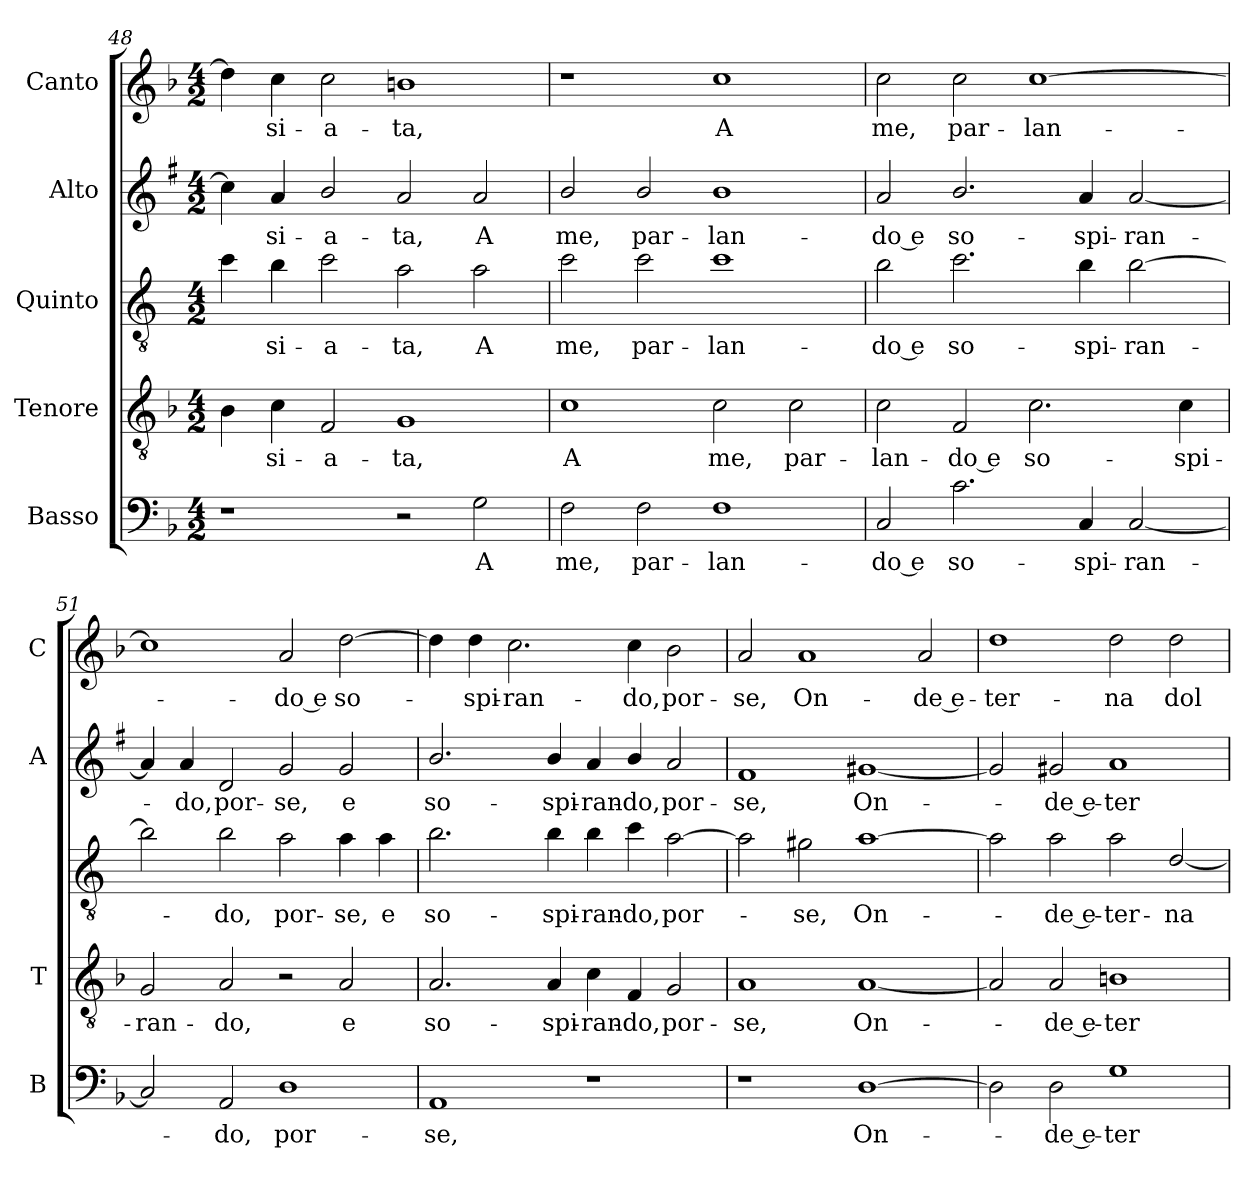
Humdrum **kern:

**kern	**text	**kern	**text	**kern	**text	**kern	**text	**kern	**text
*part5	*part5	*part4	*part4	*part3	*part3	*part2	*part2	*part1	*part1
*staff5	*staff5	*staff4	*staff4	*staff3	*staff3	*staff2	*staff2	*staff1	*staff1
*I"Basso	*	*I"Tenore	*	*I"Quinto	*	*I"Alto	*	*I"Canto	*
*I'B	*	*I'T	*	*	*	*I'A	*	*I'C	*
*clefF4	*	*clefGv2	*	*clefGv2	*	*clefG2	*	*clefG2	*
*	*	*	*	*ITrd4c7	*	*ITrd1c2	*	*	*
*k[b-]	*	*k[b-]	*	*k[b-]	*	*k[b-]	*	*k[b-]	*
*F:	*	*F:	*	*F:	*	*F:	*	*F:	*
*M4/2	*	*M4/2	*	*M4/2	*	*M4/2	*	*M4/2	*
=48	=48	=48	=48	=48	=48	=48	=48	=48	=48
1r	.	4B-\	.	4f\	.	4b-\]	.	4dd\]	.
!	!	!	!LO:LY:b	!	!LO:LY:b	!	!LO:LY:b	!	!LO:LY:b
.	.	4c\	-si-	4e\	-si-	4g/	-si-	4cc\	-si-
!	!	!	!LO:LY:b	!	!LO:LY:b	!	!LO:LY:b	!	!LO:LY:b
.	.	2F/	-a-	2f\	-a-	2a/	-a-	2cc\	-a-
!	!	!	!LO:LY:b	!	!LO:LY:b	!	!LO:LY:b	!	!LO:LY:b
2r	.	1G	-ta,	2d\	-ta,	2g/	-ta,	1bn	-ta,
!	!LO:LY:b	!	!	!	!LO:LY:b	!	!LO:LY:b	!	!
2G\	A	.	.	2d\	A	2g/	A	.	.
=49	=49	=49	=49	=49	=49	=49	=49	=49	=49
!	!LO:LY:b	!	!LO:LY:b	!	!LO:LY:b	!	!LO:LY:b	!	!
2F\	me,	1c	A	2f\	me,	2a/	me,	1r	.
!	!LO:LY:b	!	!	!	!LO:LY:b	!	!LO:LY:b	!	!
2F\	par-	.	.	2f\	par-	2a/	par-	.	.
!	!LO:LY:b	!	!LO:LY:b	!	!LO:LY:b	!	!LO:LY:b	!	!LO:LY:b
1F	-lan-	2c\	me,	1f	-lan-	1a	-lan-	1cc	A
!	!	!	!LO:LY:b	!	!	!	!	!	!
.	.	2c\	par-	.	.	.	.	.	.
!!LO:LB:g=z
=50	=50	=50	=50	=50	=50	=50	=50	=50	=50
!	!LO:LY:b	!	!LO:LY:b	!	!LO:LY:b	!	!LO:LY:b	!	!LO:LY:b
2C/	-do e	2c\	-lan-	2e\	-do e	2g/	-do e	2cc\	me,
!	!LO:LY:b	!	!LO:LY:b	!	!LO:LY:b	!	!LO:LY:b	!	!LO:LY:b
2.c\	so-	2F/	-do e	2.f\	so-	2.a/	so-	2cc\	par-
!	!	!	!LO:LY:b	!	!	!	!	!	!LO:LY:b
.	.	2.c\	so-	.	.	.	.	[1cc	-lan-
!	!LO:LY:b	!	!	!	!LO:LY:b	!	!LO:LY:b	!	!
4C/	-spi-	.	.	4e\	-spi-	4g/	-spi-	.	.
!	!LO:LY:b	!	!	!	!LO:LY:b	!	!LO:LY:b	!	!
[2C/	-ran-	.	.	[2e\	-ran-	[2g/	-ran-	.	.
!	!	!	!LO:LY:b	!	!	!	!	!	!
.	.	4c\	-spi-	.	.	.	.	.	.
=51	=51	=51	=51	=51	=51	=51	=51	=51	=51
!	!	!	!LO:LY:b	!	!	!	!	!	!
2C/]	.	2G/	-ran-	2e\]	.	4g/]	.	1cc]	.
!	!	!	!	!	!	!	!LO:LY:b	!	!
.	.	.	.	.	.	4g/	-do,	.	.
!	!LO:LY:b	!	!LO:LY:b	!	!LO:LY:b	!	!LO:LY:b	!	!
2AA/	-do,	2A/	-do,	2e\	-do,	2c/	por-	.	.
!	!LO:LY:b	!	!	!	!LO:LY:b	!	!LO:LY:b	!	!LO:LY:b
1D	por-	2r	.	2d\	por-	2f/	-se,	2a/	-do e
!	!	!	!LO:LY:b	!	!LO:LY:b	!	!LO:LY:b	!	!LO:LY:b
.	.	2A/	e	4d\	-se,	2f/	e	[2dd\	so-
!	!	!	!	!	!LO:LY:b	!	!	!	!
.	.	.	.	4d\	e	.	.	.	.
=52	=52	=52	=52	=52	=52	=52	=52	=52	=52
!	!LO:LY:b	!	!LO:LY:b	!	!LO:LY:b	!	!LO:LY:b	!	!
1AA	-se,	2.A/	so-	2.e\	so-	2.a/	so-	4dd\]	.
!	!	!	!	!	!	!	!	!	!LO:LY:b
.	.	.	.	.	.	.	.	4dd\	-spi-
!	!	!	!	!	!	!	!	!	!LO:LY:b
.	.	.	.	.	.	.	.	2.cc\	-ran-
!	!	!	!LO:LY:b	!	!LO:LY:b	!	!LO:LY:b	!	!
.	.	4A/	-spi-	4e\	-spi-	4a/	-spi-	.	.
!	!	!	!LO:LY:b	!	!LO:LY:b	!	!LO:LY:b	!	!
1r	.	4c\	-ran-	4e\	-ran-	4g/	-ran-	.	.
!	!	!	!LO:LY:b	!	!LO:LY:b	!	!LO:LY:b	!	!LO:LY:b
.	.	4F/	-do,	4f\	-do,	4a/	-do,	4cc\	-do,
!	!	!	!LO:LY:b	!	!LO:LY:b	!	!LO:LY:b	!	!LO:LY:b
.	.	2G/	por-	[2d\	por-	2g/	por-	2b-\	por-
=53	=53	=53	=53	=53	=53	=53	=53	=53	=53
!	!	!	!LO:LY:b	!	!	!	!LO:LY:b	!	!LO:LY:b
1r	.	1A	-se,	2d\]	.	1e	-se,	2a/	-se,
!	!	!	!	!	!LO:LY:b	!	!	!	!LO:LY:b
.	.	.	.	2c#X\	-se,	.	.	1a	On-
!	!LO:LY:b	!	!LO:LY:b	!	!LO:LY:b	!	!LO:LY:b	!	!
[1D	On-	[1A	On-	[1d	On-	[1f#X	On-	.	.
!	!	!	!	!	!	!	!	!	!LO:LY:b
.	.	.	.	.	.	.	.	2a/	-de e-
=54	=54	=54	=54	=54	=54	=54	=54	=54	=54
!	!	!	!	!	!	!	!	!	!LO:LY:b
2D\]	.	2A/]	.	2d\]	.	2f#/]	.	1dd	-ter-
!	!LO:LY:b	!	!LO:LY:b	!	!LO:LY:b	!	!LO:LY:b	!	!
2D\	-de e-	2A/	-de e-	2d\	-de e-	2f#X/	-de e-	.	.
!	!LO:LY:b	!	!LO:LY:b	!	!LO:LY:b	!	!LO:LY:b	!	!LO:LY:b
1G	-ter-	1Bn	-ter-	2d\	-ter-	1g	-ter-	2dd\	-na
!	!	!	!	!	!LO:LY:b	!	!	!	!LO:LY:b
.	.	.	.	[2G/	-na	.	.	2dd\	dol-
=	=	=	=	=	=	=	=	=	=
*-	*-	*-	*-	*-	*-	*-	*-	*-	*-
